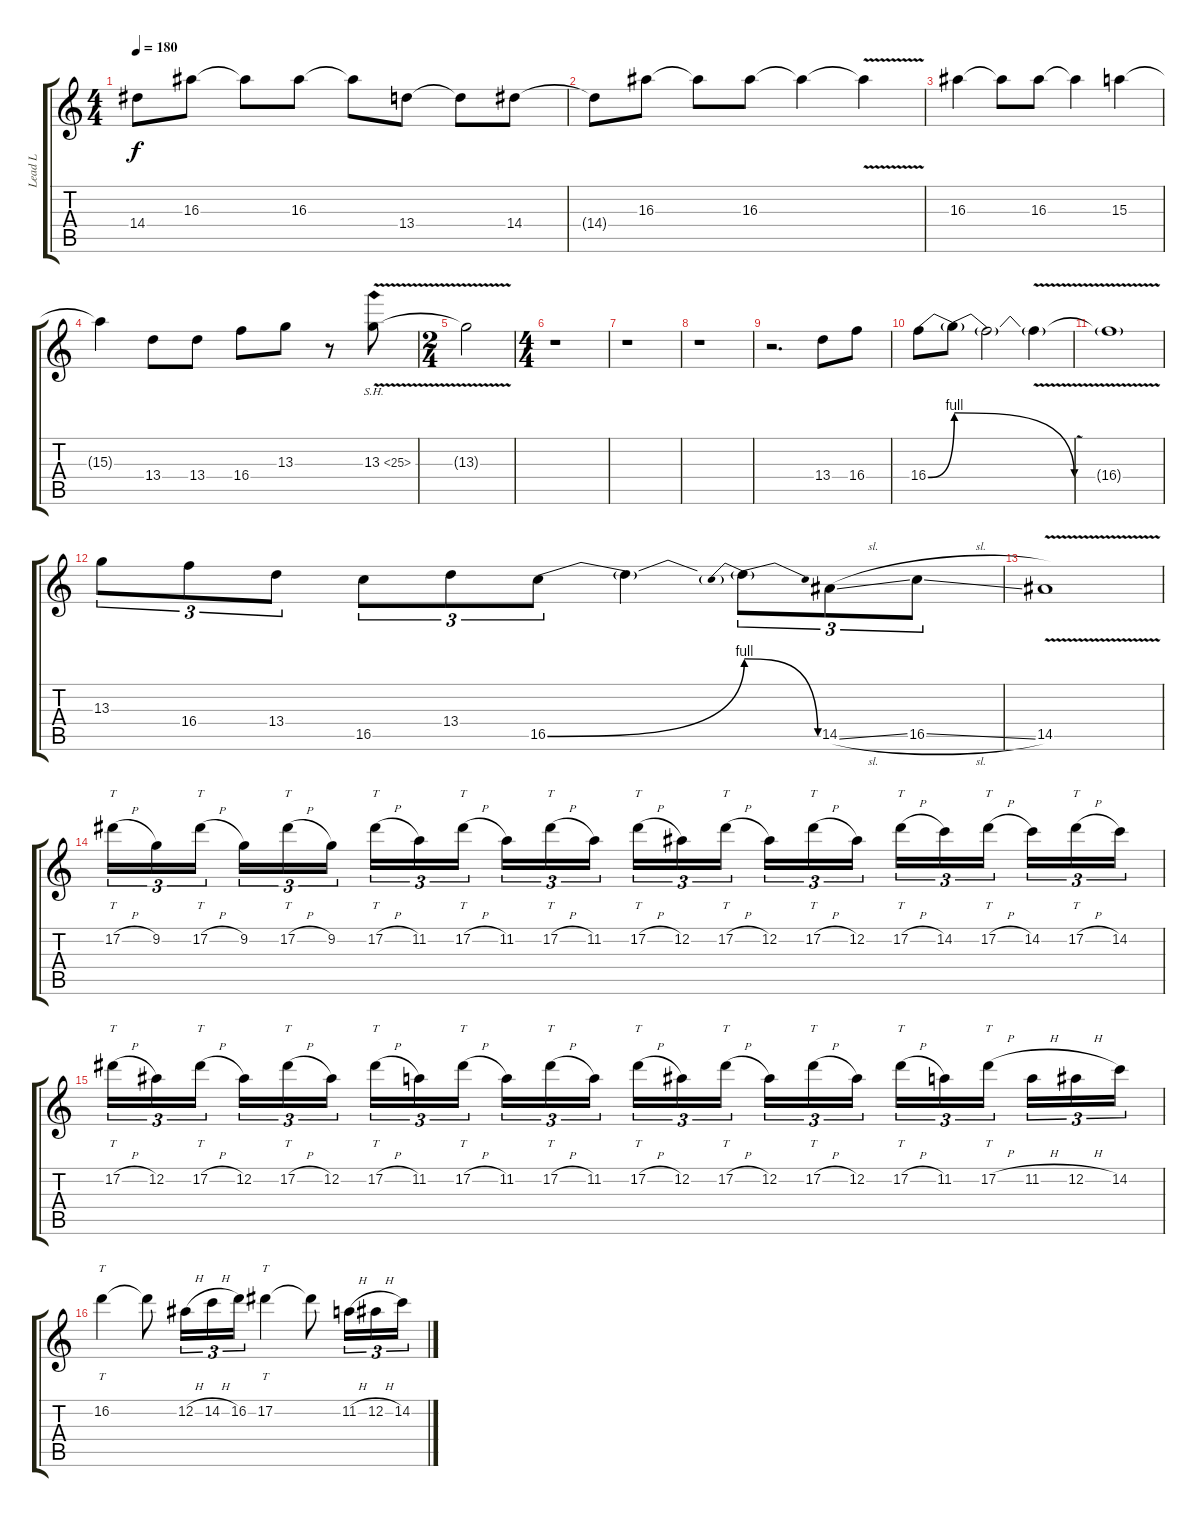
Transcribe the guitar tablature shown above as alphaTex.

\track ("Lead L" "Lead L") {instrument distortionguitar}
\staff {score tabs}
\tuning (Eb4 Bb3 Gb3 Db3 Ab2 Eb2) {hide}
\ts (4 4)
\tempo 180
\clef g2
\ks c
14.4.8{dy f} 16.3.8 16.3{t}.8 16.3.8 16.3{t}.8 13.4.8 13.4{t}.8 14.4.8 |
14.4{t}.8 16.3.8 16.3{t}.8 16.3.8 16.3{t}.4 16.3{v t}.4 |
16.3.4 16.3{t}.8 16.3.8 16.3{t}.4 15.3.4 |
15.3{t}.4 13.4.8 13.4.8 16.4.8 13.3.8 r.8 13.3{sh 12 v}.8 |
\ts (2 4)
13.3{t}.2 |
\ts (4 4)
r.1 |
r.1 |
r.1 |
r.2{d} 13.4.8 16.4.8 |
16.4{be (bend 0 0 60 4)}.8 16.4{be (release 0 4 60 0) t}.8 16.4{t}.2 16.4{v t}.4 |
16.4{t}.1 |
13.3.8{tu (3 2)} 16.4.8{tu (3 2)} 13.4.8{tu (3 2)} 16.5.8{tu (3 2)} 13.4.8{tu (3 2)} 16.5{be (bend 0 0 60 4)}.8{tu (3 2)} 16.5{t}.4 16.5{be (prebendrelease 0 4 60 0) t}.8{tu (3 2)} 14.5{sl}.8{tu (3 2)} 16.5{sl}.8{tu (3 2)} |
14.5{v}.1 |
17.2{h}.16{tt tu (3 2)} 9.2.16{tu (3 2)} 17.2{h}.16{tt tu (3 2) beam splitsecondary} 9.2.16{tu (3 2)} 17.2{h}.16{tt tu (3 2)} 9.2.16{tu (3 2)} 17.2{h}.16{tt tu (3 2)} 11.2.16{tu (3 2)} 17.2{h}.16{tt tu (3 2) beam splitsecondary} 11.2.16{tu (3 2)} 17.2{h}.16{tt tu (3 2)} 11.2.16{tu (3 2)} 17.2{h}.16{tt tu (3 2)} 12.2.16{tu (3 2)} 17.2{h}.16{tt tu (3 2) beam splitsecondary} 12.2.16{tu (3 2)} 17.2{h}.16{tt tu (3 2)} 12.2.16{tu (3 2)} 17.2{h}.16{tt tu (3 2)} 14.2.16{tu (3 2)} 17.2{h}.16{tt tu (3 2) beam splitsecondary} 14.2.16{tu (3 2)} 17.2{h}.16{tt tu (3 2)} 14.2.16{tu (3 2)} |
17.2{h}.16{tt tu (3 2)} 12.2.16{tu (3 2)} 17.2{h}.16{tt tu (3 2) beam splitsecondary} 12.2.16{tu (3 2)} 17.2{h}.16{tt tu (3 2)} 12.2.16{tu (3 2)} 17.2{h}.16{tt tu (3 2)} 11.2.16{tu (3 2)} 17.2{h}.16{tt tu (3 2) beam splitsecondary} 11.2.16{tu (3 2)} 17.2{h}.16{tt tu (3 2)} 11.2.16{tu (3 2)} 17.2{h}.16{tt tu (3 2)} 12.2.16{tu (3 2)} 17.2{h}.16{tt tu (3 2) beam splitsecondary} 12.2.16{tu (3 2)} 17.2{h}.16{tt tu (3 2)} 12.2.16{tu (3 2)} 17.2{h}.16{tt tu (3 2)} 11.2.16{tu (3 2)} 17.2{h}.16{tt tu (3 2) beam splitsecondary} 11.2{h}.16{tu (3 2)} 12.2{h}.16{tu (3 2)} 14.2.16{tu (3 2)} |
16.2.4{tt} 16.2{t}.8 12.2{h}.16{tu (3 2)} 14.2{h}.16{tu (3 2)} 16.2.16{tu (3 2)} 17.2.4{tt} 17.2{t}.8 11.2{h}.16{tu (3 2)} 12.2{h}.16{tu (3 2)} 14.2.16{tu (3 2)}
